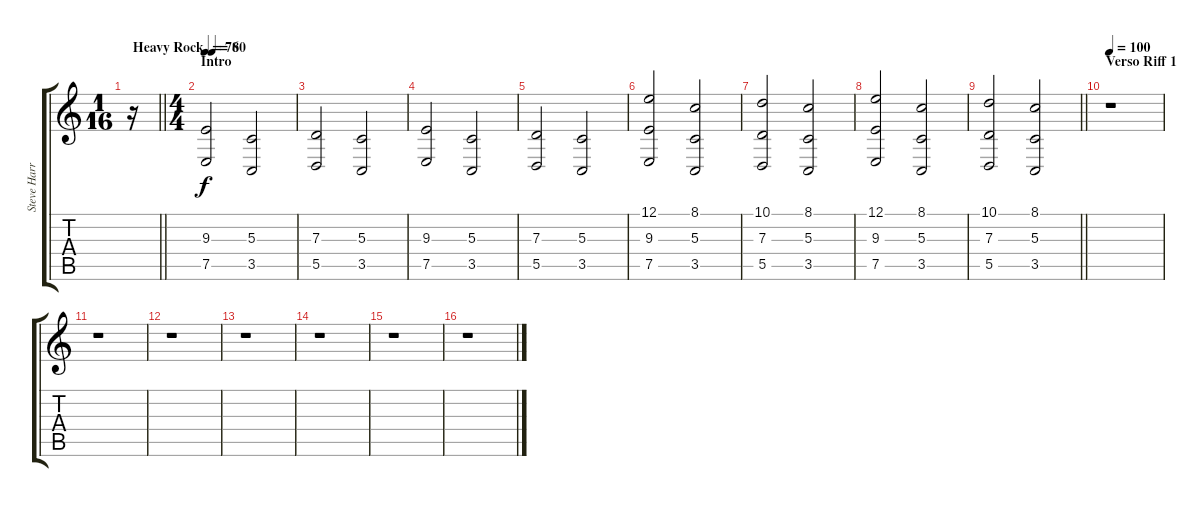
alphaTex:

\track ("Steve Harris (Sintetizador)" "Steve Harr") {instrument synthstrings1}
\staff {score tabs}
\tuning (E4 B3 G3 D3 A2 E2) {hide}
\ts (1 16)
\tempo (80 "Heavy Rock")
\clef g2
\barLineRight lightlight
\ks c
r.16{dy f instrument synthstrings1} |
\ts (4 4)
\section ("" "Intro")
\tempo 76
(9.3 7.5).2 (5.3 3.5).2 |
(7.3 5.5).2 (5.3 3.5).2 |
(9.3 7.5).2 (5.3 3.5).2 |
(7.3 5.5).2 (5.3 3.5).2 |
(12.1 9.3 7.5).2 (8.1 5.3 3.5).2 |
(10.1 7.3 5.5).2 (8.1 5.3 3.5).2 |
(12.1 9.3 7.5).2 (8.1 5.3 3.5).2 |
\barLineRight lightlight
(10.1 7.3 5.5).2 (8.1 5.3 3.5).2 |
\section ("" "Verso Riff 1")
\tempo 100
r.1 |
r.1 |
r.1 |
r.1 |
r.1 |
r.1 |
r.1
